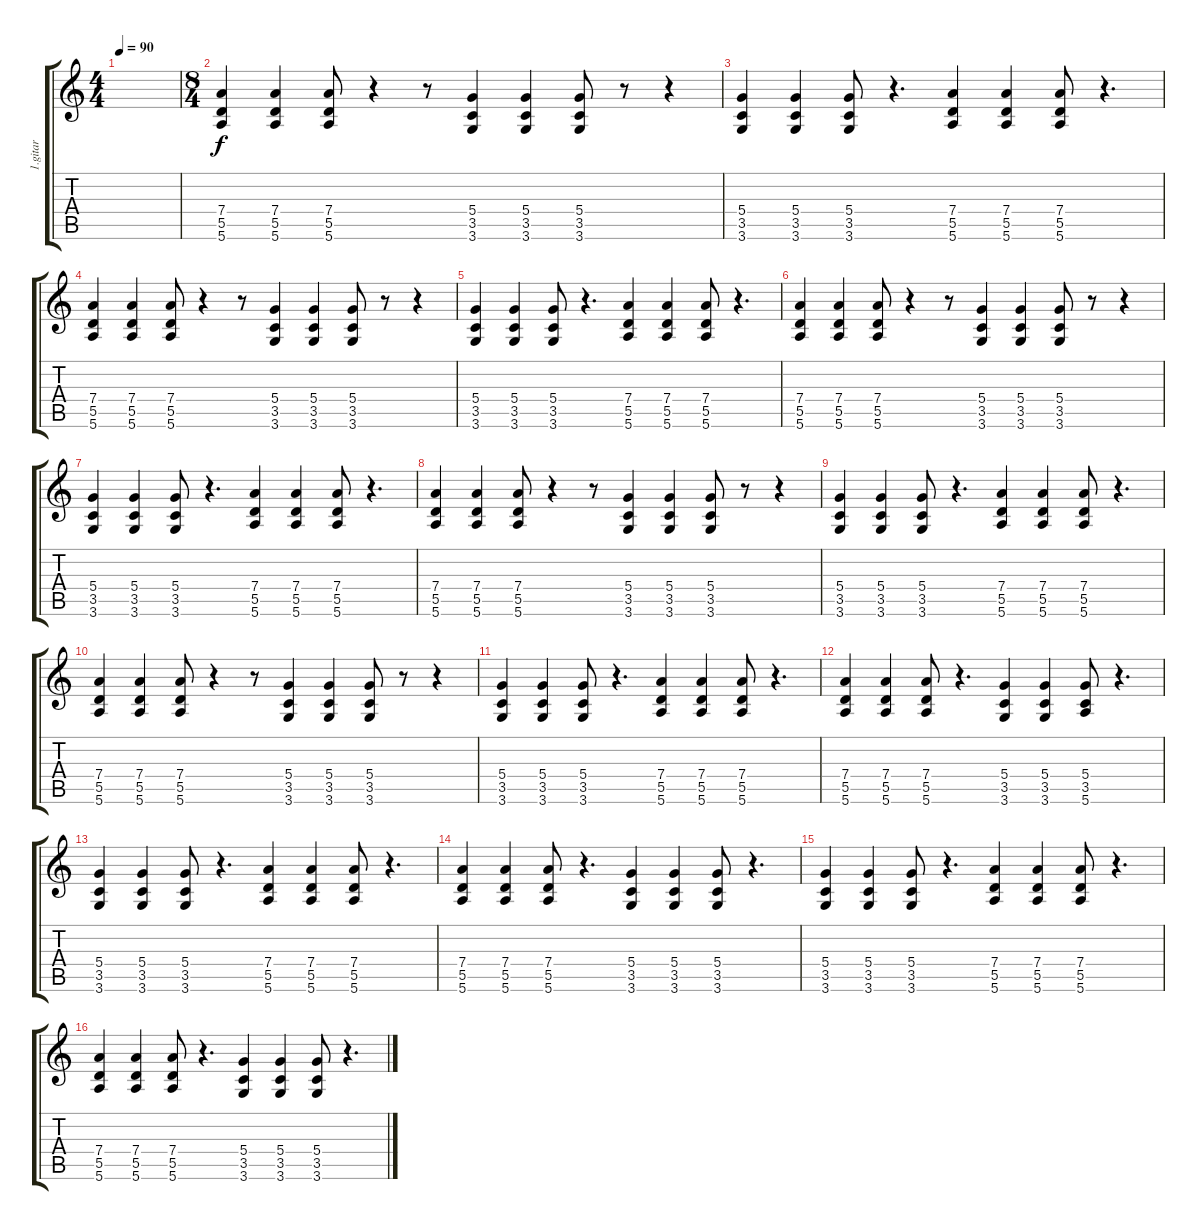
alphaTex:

\track ("1.gitar" "1.gitar") {instrument distortionguitar}
\staff {score tabs}
\tuning (E4 B3 G3 D3 A2 E2) {hide}
\ts (4 4)
\tempo 90
\clef g2
\ks c
|
\ts (8 4)
(7.4 5.5 5.6).4 (7.4 5.5 5.6).4 (7.4 5.5 5.6).8 r.4 r.8 (5.4 3.5 3.6).4 (5.4 3.5 3.6).4 (5.4 3.5 3.6).8 r.8 r.4 |
(5.4 3.5 3.6).4 (5.4 3.5 3.6).4 (5.4 3.5 3.6).8 r.4{d} (7.4 5.5 5.6).4 (7.4 5.5 5.6).4 (7.4 5.5 5.6).8 r.4{d} |
(7.4 5.5 5.6).4 (7.4 5.5 5.6).4 (7.4 5.5 5.6).8 r.4 r.8 (5.4 3.5 3.6).4 (5.4 3.5 3.6).4 (5.4 3.5 3.6).8 r.8 r.4 |
(5.4 3.5 3.6).4 (5.4 3.5 3.6).4 (5.4 3.5 3.6).8 r.4{d} (7.4 5.5 5.6).4 (7.4 5.5 5.6).4 (7.4 5.5 5.6).8 r.4{d} |
(7.4 5.5 5.6).4 (7.4 5.5 5.6).4 (7.4 5.5 5.6).8 r.4 r.8 (5.4 3.5 3.6).4 (5.4 3.5 3.6).4 (5.4 3.5 3.6).8 r.8 r.4 |
(5.4 3.5 3.6).4 (5.4 3.5 3.6).4 (5.4 3.5 3.6).8 r.4{d} (7.4 5.5 5.6).4 (7.4 5.5 5.6).4 (7.4 5.5 5.6).8 r.4{d} |
(7.4 5.5 5.6).4 (7.4 5.5 5.6).4 (7.4 5.5 5.6).8 r.4 r.8 (5.4 3.5 3.6).4 (5.4 3.5 3.6).4 (5.4 3.5 3.6).8 r.8 r.4 |
(5.4 3.5 3.6).4 (5.4 3.5 3.6).4 (5.4 3.5 3.6).8 r.4{d} (7.4 5.5 5.6).4 (7.4 5.5 5.6).4 (7.4 5.5 5.6).8 r.4{d} |
(7.4 5.5 5.6).4 (7.4 5.5 5.6).4 (7.4 5.5 5.6).8 r.4 r.8 (5.4 3.5 3.6).4 (5.4 3.5 3.6).4 (5.4 3.5 3.6).8 r.8 r.4 |
(5.4 3.5 3.6).4 (5.4 3.5 3.6).4 (5.4 3.5 3.6).8 r.4{d} (7.4 5.5 5.6).4 (7.4 5.5 5.6).4 (7.4 5.5 5.6).8 r.4{d} |
(7.4 5.5 5.6).4 (7.4 5.5 5.6).4 (7.4 5.5 5.6).8 r.4{d} (5.4 3.5 3.6).4 (5.4 3.5 3.6).4 (5.4 3.5 5.6).8 r.4{d} |
(5.4 3.5 3.6).4 (5.4 3.5 3.6).4 (5.4 3.5 3.6).8 r.4{d} (7.4 5.5 5.6).4 (7.4 5.5 5.6).4 (7.4 5.5 5.6).8 r.4{d} |
(7.4 5.5 5.6).4 (7.4 5.5 5.6).4 (7.4 5.5 5.6).8 r.4{d} (5.4 3.5 3.6).4 (5.4 3.5 3.6).4 (5.4 3.5 3.6).8 r.4{d} |
(5.4 3.5 3.6).4 (5.4 3.5 3.6).4 (5.4 3.5 3.6).8 r.4{d} (7.4 5.5 5.6).4 (7.4 5.5 5.6).4 (7.4 5.5 5.6).8 r.4{d} |
(7.4 5.5 5.6).4 (7.4 5.5 5.6).4 (7.4 5.5 5.6).8 r.4{d} (5.4 3.5 3.6).4 (5.4 3.5 3.6).4 (5.4 3.5 3.6).8 r.4{d}
